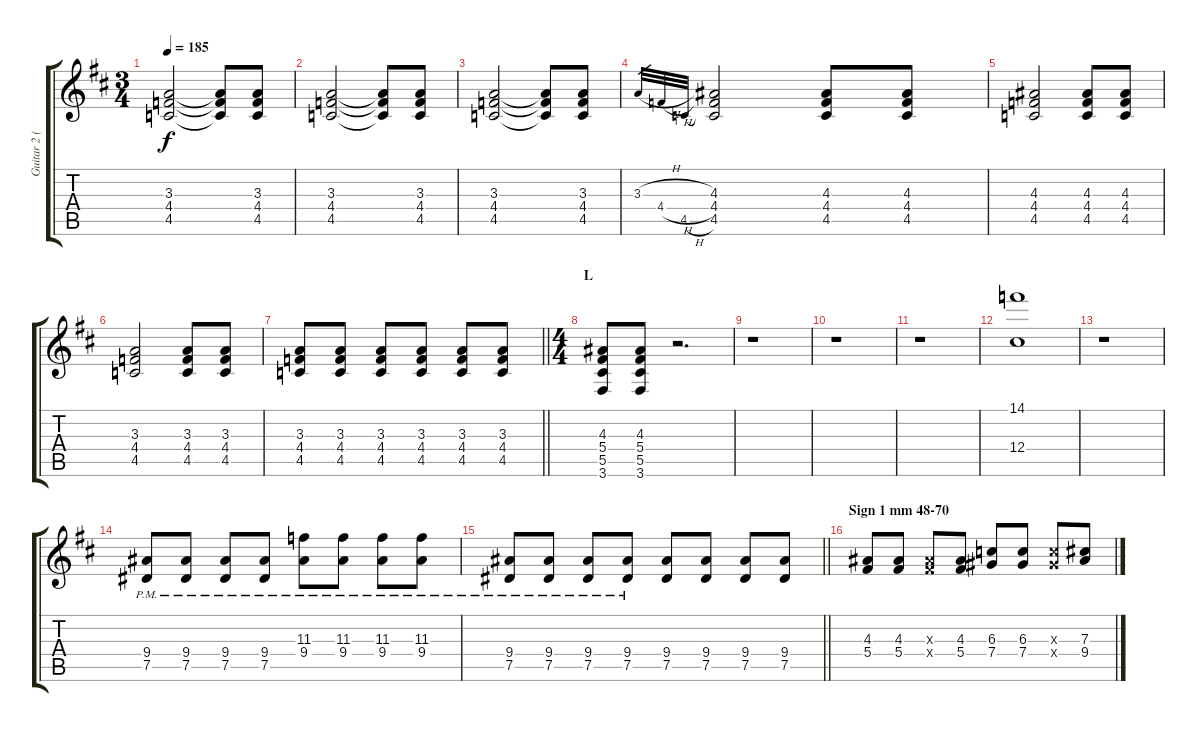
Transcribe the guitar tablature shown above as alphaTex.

\track ("Guitar 2 (Hitsugi)" "Guitar 2 (") {instrument distortionguitar}
\staff {score tabs}
\tuning (Eb4 Bb3 Gb3 Db3 Ab2 Eb2) {hide}
\ts (3 4)
\tempo 185
\clef g2
\ks d
(3.3 4.4 4.5).2{dy f} (3.3{t} 4.4{t} 4.5{t}).8 (3.3 4.4 4.5).8 |
(3.3 4.4 4.5).2 (3.3{t} 4.4{t} 4.5{t}).8 (3.3 4.4 4.5).8 |
(3.3 4.4 4.5).2 (3.3{t} 4.4{t} 4.5{t}).8 (3.3 4.4 4.5).8 |
3.3{h}.32{gr} 4.4{h}.32{gr} 4.5{h}.32{gr} (4.3 4.4 4.5).2 (4.3 4.4 4.5).8 (4.3 4.4 4.5).8 |
(4.3 4.4 4.5).2 (4.3 4.4 4.5).8 (4.3 4.4 4.5).8 |
(3.3 4.4 4.5).2 (3.3 4.4 4.5).8 (3.3 4.4 4.5).8 |
\barLineRight lightlight
(3.3 4.4 4.5).8 (3.3 4.4 4.5).8 (3.3 4.4 4.5).8 (3.3 4.4 4.5).8 (3.3 4.4 4.5).8 (3.3 4.4 4.5).8 |
\ts (4 4)
\section ("" "L")
(4.3 5.4 5.5 3.6).8 (4.3 5.4 5.5 3.6).8 r.2{d} |
r.1 |
r.1 |
r.1 |
(14.1 12.4).1 |
r.1 |
(9.4{pm} 7.5{pm}).8 (9.4{pm} 7.5{pm}).8 (9.4{pm} 7.5{pm}).8 (9.4{pm} 7.5{pm}).8 (11.3{pm} 9.4{pm}).8 (11.3{pm} 9.4{pm}).8 (11.3{pm} 9.4{pm}).8 (11.3{pm} 9.4{pm}).8 |
\barLineRight lightlight
(9.4{pm} 7.5{pm}).8 (9.4{pm} 7.5{pm}).8 (9.4{pm} 7.5{pm}).8 (9.4{pm} 7.5{pm}).8 (9.4 7.5).8 (9.4 7.5).8 (9.4 7.5).8 (9.4 7.5).8 |
\section ("" "Sign 1 mm 48-70")
(4.3 5.4).8 (4.3 5.4).8 (4.3{x} 5.4{x}).8 (4.3 5.4).8 (6.3 7.4).8 (6.3 7.4).8 (6.3{x} 7.4{x}).8 (7.3 9.4).8
